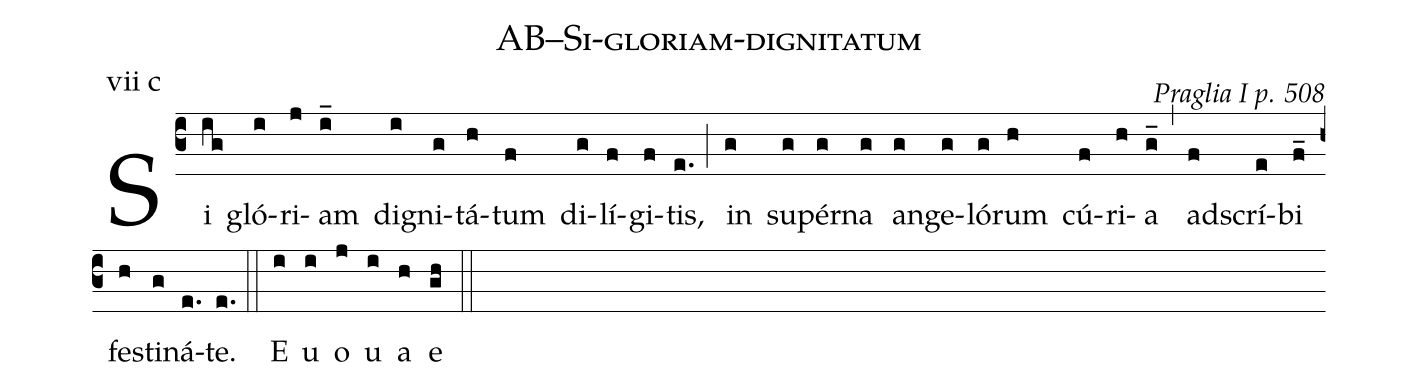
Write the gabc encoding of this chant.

name: AB--Si-gloriam-dignitatum;
commentary: Praglia I p. 508;
annotation: vii c;
%%
(c3) Si(ig) gló(i)ri(j)am(i_) di(i)gni(g)tá(h)tum(f) di(g)lí(f)gi(f)tis,(e.) (;) in(g) su(g)pér(g)na(g) an(g)ge(g)ló(g)rum(h) cú(f)ri(h)a(g_) (,) ad(f)scrí(e)bi(f_) fes(h)ti(g)ná(e.)te.(e.) (::) E(i) u(i) o(j) u(i) a(h) e(gh) (::)
